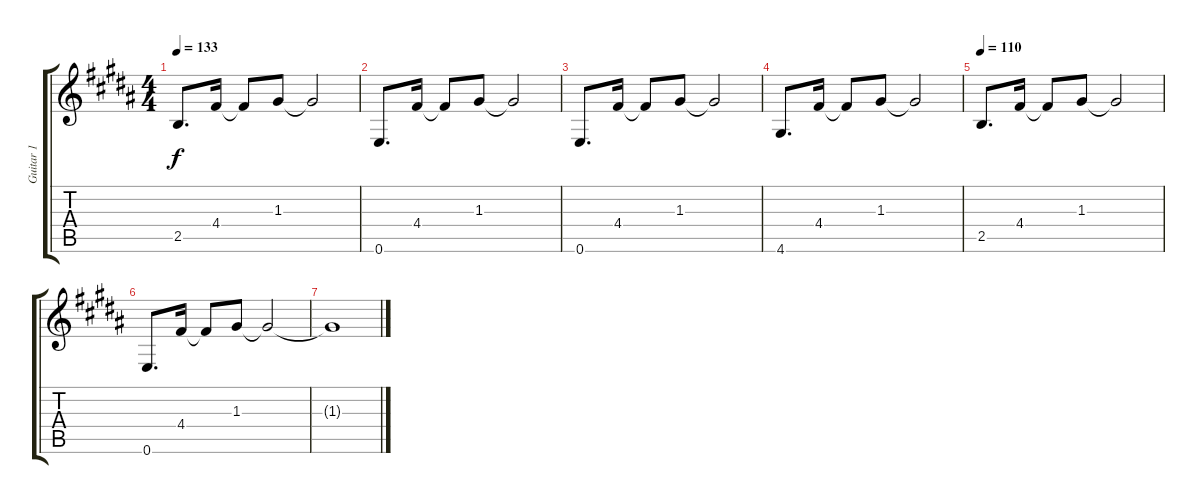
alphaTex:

\track ("Guitar 1" "Guitar 1") {instrument electricguitarclean}
\staff {score tabs}
\tuning (E4 B3 G3 D3 A2 E2) {hide}
\ts (4 4)
\tempo 133
\clef g2
\ks b
2.5.8{d dy f} 4.4.16 4.4{t}.8 1.3.8 1.3{t}.2 |
0.6.8{d} 4.4.16 4.4{t}.8 1.3.8 1.3{t}.2 |
0.6.8{d} 4.4.16 4.4{t}.8 1.3.8 1.3{t}.2 |
4.6.8{d instrument distortionguitar} 4.4.16 4.4{t}.8 1.3.8 1.3{t}.2 |
\tempo 110
2.5.8{d} 4.4.16 4.4{t}.8 1.3.8 1.3{t}.2 |
0.6.8{d} 4.4.16 4.4{t}.8 1.3.8 1.3{t}.2 |
1.3{t}.1
